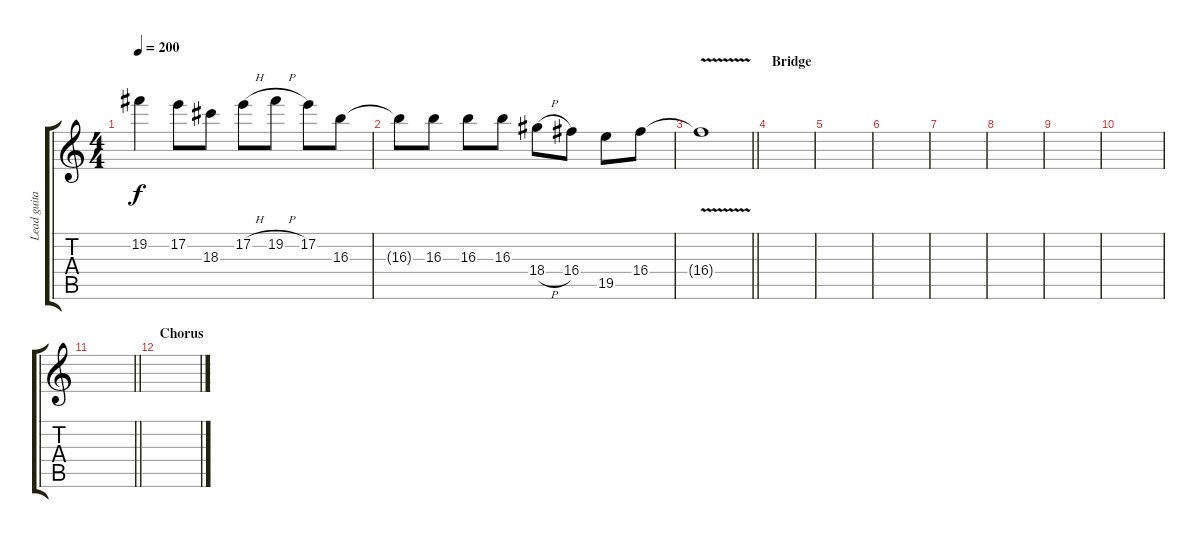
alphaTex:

\track ("Lead guitar" "Lead guita") {instrument distortionguitar}
\staff {score tabs}
\tuning (E4 B3 G3 D3 A2 E2) {hide}
\ts (4 4)
\tempo 200
\clef g2
\ks c
19.2.4{dy f} 17.2.8 18.3.8 17.2{h}.8 19.2{h}.8 17.2.8 16.3.8 |
16.3{t}.8 16.3.8 16.3.8 16.3.8 18.4{h}.8 16.4.8 19.5.8 16.4.8 |
\barLineRight lightlight
16.4{v t}.1 |
\section ("" "Bridge")
|
|
|
|
|
|
|
\barLineRight lightlight
|
\section ("" "Chorus")
